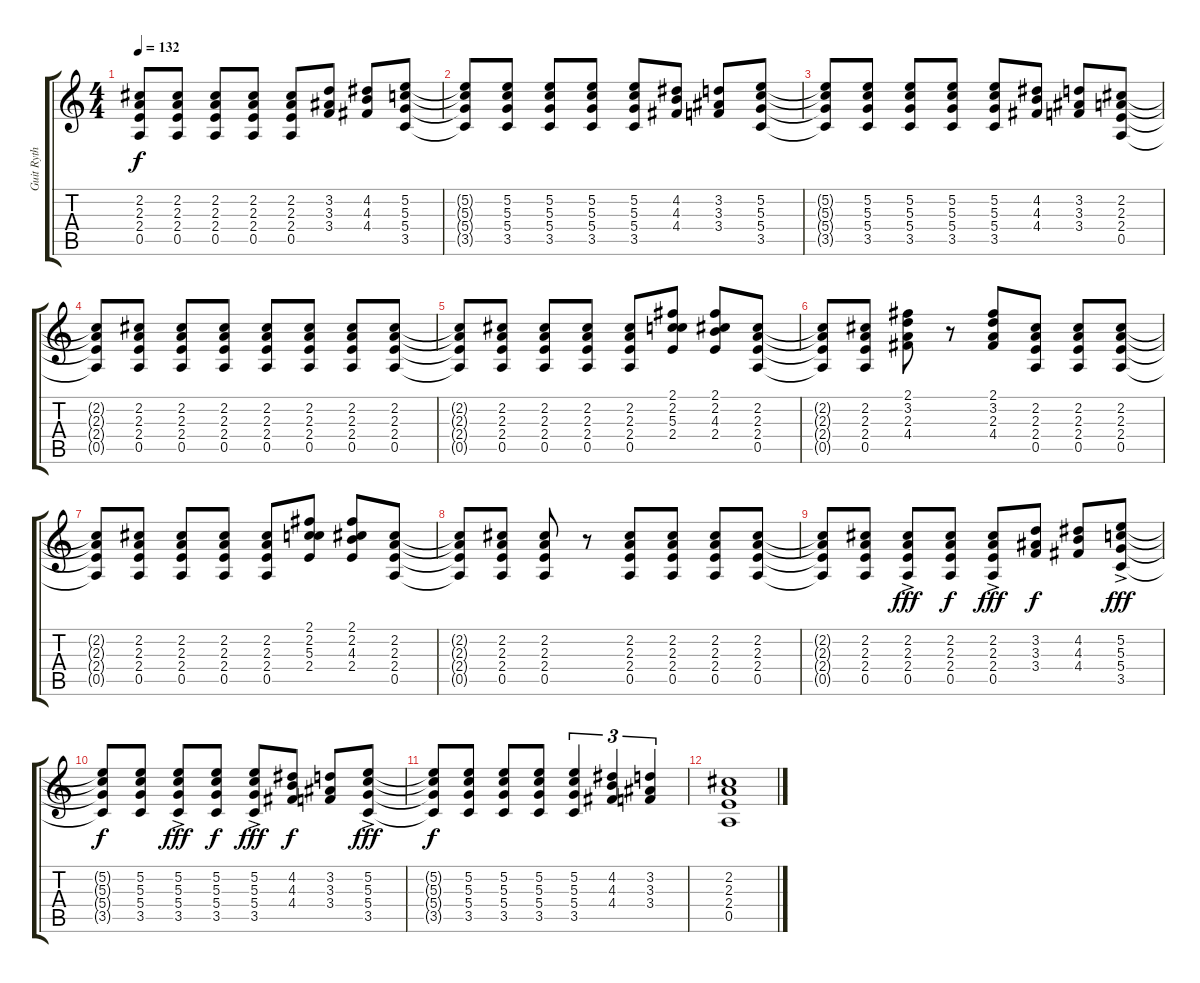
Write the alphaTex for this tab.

\track ("Guit Ryth" "Guit Ryth") {instrument electricguitarmuted}
\staff {score tabs}
\tuning (E4 B3 G3 D3 A2 E2) {hide}
\ts (4 4)
\tempo 132
\clef g2
\ks c
(2.2{t} 2.3{t} 2.4{t} 0.5{t}).8{dy f} (2.2 2.3 2.4 0.5).8 (2.2 2.3 2.4 0.5).8 (2.2 2.3 2.4 0.5).8 (2.2 2.3 2.4 0.5).8 (3.2 3.3 3.4).8 (4.2 4.3 4.4).8 (5.2 5.3 5.4 3.5).8 |
(5.2{t} 5.3{t} 5.4{t} 3.5{t}).8 (5.2 5.3 5.4 3.5).8 (5.2 5.3 5.4 3.5).8 (5.2 5.3 5.4 3.5).8 (5.2 5.3 5.4 3.5).8 (4.2 4.3 4.4).8 (3.2 3.3 3.4).8 (5.2 5.3 5.4 3.5).8 |
(5.2{t} 5.3{t} 5.4{t} 3.5{t}).8 (5.2 5.3 5.4 3.5).8 (5.2 5.3 5.4 3.5).8 (5.2 5.3 5.4 3.5).8 (5.2 5.3 5.4 3.5).8 (4.2 4.3 4.4).8 (3.2 3.3 3.4).8 (2.2 2.3 2.4 0.5).8 |
(2.2{t} 2.3{t} 2.4{t} 0.5{t}).8 (2.2 2.3 2.4 0.5).8 (2.2 2.3 2.4 0.5).8 (2.2 2.3 2.4 0.5).8 (2.2 2.3 2.4 0.5).8 (2.2 2.3 2.4 0.5).8 (2.2 2.3 2.4 0.5).8 (2.2 2.3 2.4 0.5).8 |
(2.2{t} 2.3{t} 2.4{t} 0.5{t}).8 (2.2 2.3 2.4 0.5).8 (2.2 2.3 2.4 0.5).8 (2.2 2.3 2.4 0.5).8 (2.2 2.3 2.4 0.5).8 (2.1 2.2 5.3 2.4).8 (2.1 2.2 4.3 2.4).8 (2.2 2.3 2.4 0.5).8 |
(2.2{t} 2.3{t} 2.4{t} 0.5{t}).8 (2.2 2.3 2.4 0.5).8 (2.1 3.2 2.3 4.4).8 r.8 (2.1 3.2 2.3 4.4).8 (2.2 2.3 2.4 0.5).8 (2.2 2.3 2.4 0.5).8 (2.2 2.3 2.4 0.5).8 |
(2.2{t} 2.3{t} 2.4{t} 0.5{t}).8 (2.2 2.3 2.4 0.5).8 (2.2 2.3 2.4 0.5).8 (2.2 2.3 2.4 0.5).8 (2.2 2.3 2.4 0.5).8 (2.1 2.2 5.3 2.4).8 (2.1 2.2 4.3 2.4).8 (2.2 2.3 2.4 0.5).8 |
(2.2{t} 2.3{t} 2.4{t} 0.5{t}).8 (2.2 2.3 2.4 0.5).8 (2.2 2.3 2.4 0.5).8 r.8 (2.2 2.3 2.4 0.5).8 (2.2 2.3 2.4 0.5).8 (2.2 2.3 2.4 0.5).8 (2.2 2.3 2.4 0.5).8 |
(2.2{t} 2.3{t} 2.4{t} 0.5{t}).8 (2.2 2.3 2.4 0.5).8 (2.2{ac} 2.3{ac} 2.4{ac} 0.5{ac}).8{dy fff} (2.2 2.3 2.4 0.5).8{dy f} (2.2{ac} 2.3{ac} 2.4{ac} 0.5{ac}).8{dy fff} (3.2 3.3 3.4).8{dy f} (4.2 4.3 4.4).8 (5.2{ac} 5.3{ac} 5.4{ac} 3.5{ac}).8{dy fff} |
(5.2{t} 5.3{t} 5.4{t} 3.5{t}).8{dy f} (5.2 5.3 5.4 3.5).8 (5.2{ac} 5.3{ac} 5.4{ac} 3.5{ac}).8{dy fff} (5.2 5.3 5.4 3.5).8{dy f} (5.2{ac} 5.3{ac} 5.4{ac} 3.5{ac}).8{dy fff} (4.2 4.3 4.4).8{dy f} (3.2 3.3 3.4).8 (5.2{ac} 5.3{ac} 5.4{ac} 3.5{ac}).8{dy fff} |
(5.2{t} 5.3{t} 5.4{t} 3.5{t}).8{dy f} (5.2 5.3 5.4 3.5).8 (5.2 5.3 5.4 3.5).8 (5.2 5.3 5.4 3.5).8 (5.2 5.3 5.4 3.5).4{tu (3 2)} (4.2 4.3 4.4).4{tu (3 2)} (3.2 3.3 3.4).4{tu (3 2)} |
(2.2 2.3 2.4 0.5).1
